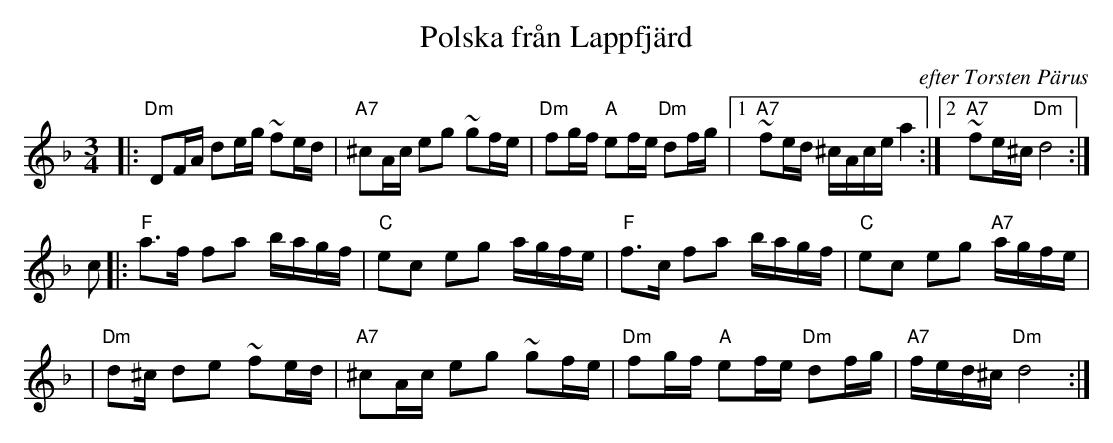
X:1
T: Polska fr\aan Lappfj\"ard
O: efter Torsten P\"arus
M: 3/4
L: 1/16
K: Dm
|: "Dm"D2FA d2eg ~f2ed | "A7"^c2Ac e2g2 ~g2fe | "Dm"f2gf "A"e2fe "Dm"d2fg |1 "A7"~f2ed ^cAce a4 :|2 "A7"~f2e^c "Dm"d8 :|
c2 |: "F"a3f f2a2 bagf | "C"e2c2 e2g2 agfe | "F"f3c f2a2 bagf | "C"e2c2 e2g2 "A7"agfe |
| "Dm"d2^c d2e2 ~f2ed | "A7"^c2Ac e2g2 ~g2fe | "Dm"f2gf "A"e2fe "Dm"d2fg | "A7"fed^c "Dm"d8 :|
